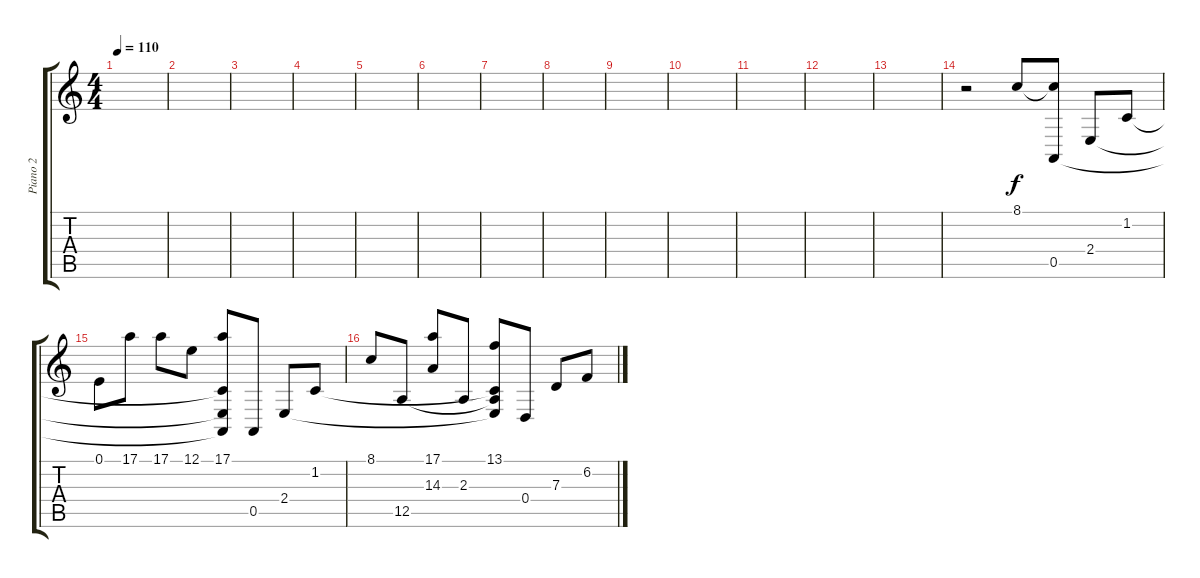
\track ("Piano 2" "Piano 2") {instrument acousticgrandpiano}
\staff {score tabs}
\tuning (E4 B3 G3 D3 A2 E2) {hide}
\ts (4 4)
\tempo 110
\clef g2
\ks c
|
|
|
|
|
|
|
|
|
|
|
|
|
r.2 8.1.8 (8.1{t} 0.5).8 2.4.8 1.2.8 |
0.1.8 17.1.8 17.1.8 12.1.8 (17.1 1.2{t} 2.4{t} 0.5{t}).8 0.5.8 2.4.8 1.2.8 |
8.1.8 12.5.8 (17.1 14.3).8 2.3.8 (13.1 1.2{t} 2.4{t} 12.5{t}).8 0.4.8 7.3.8 6.2.8
